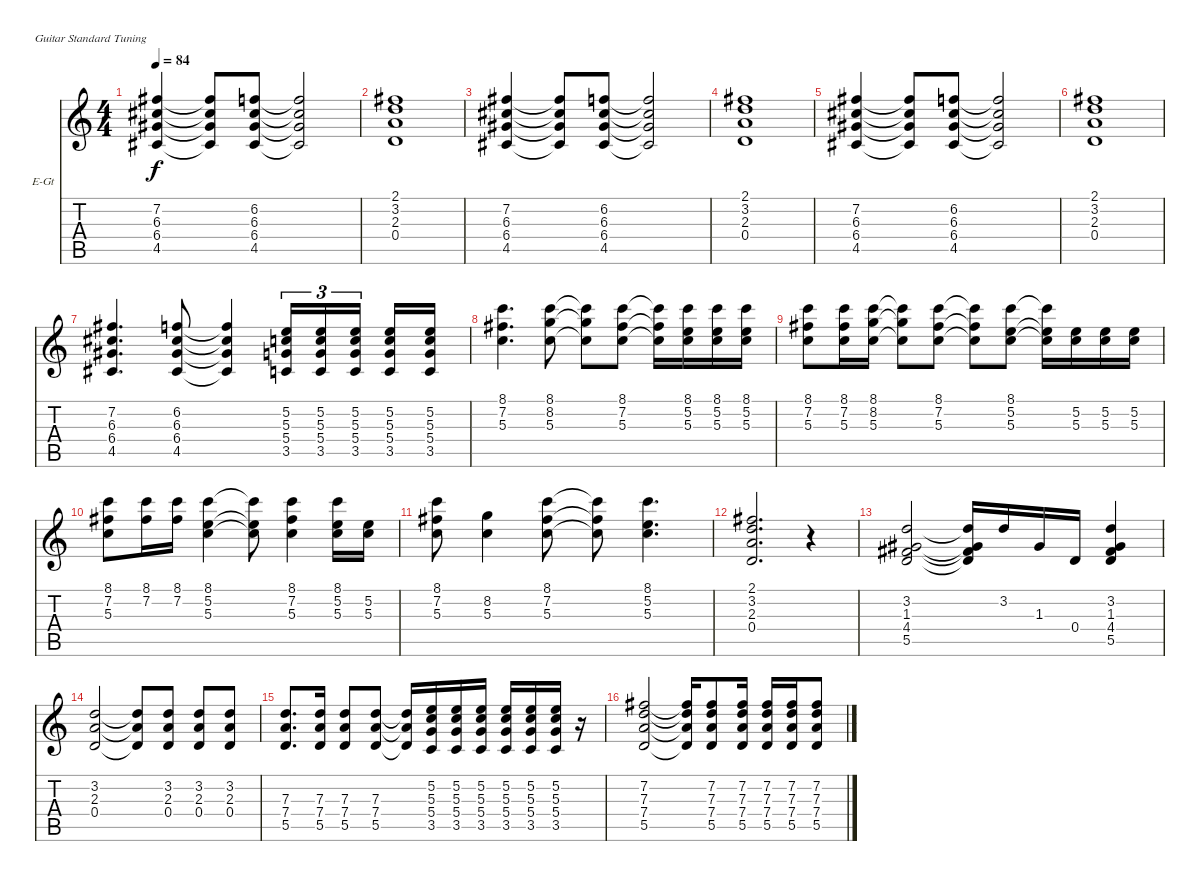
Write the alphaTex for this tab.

\defaultSystemsLayout 4
\bracketExtendMode nobrackets
\firstSystemTrackNameOrientation horizontal
\otherSystemsTrackNameOrientation horizontal
\track ("Stone Gossard (Clean)" "E-Gt") {instrument electricguitarclean}
\staff {score tabs}
\tuning (E4 B3 G3 D3 A2 E2)
\ts (4 4)
\tempo 84
\clef g2
\ks c
(7.2 6.3 6.4 4.5).4{dy f} (7.2{t} 6.3{t} 6.4{t} 4.5{t}).8 (6.2 6.3 6.4 4.5).8 (6.2{t} 6.3{t} 6.4{t} 4.5{t}).2 |
(2.1 3.2 2.3 0.4).1 |
(7.2 6.3 6.4 4.5).4 (7.2{t} 6.3{t} 6.4{t} 4.5{t}).8 (6.2 6.3 6.4 4.5).8 (6.2{t} 6.3{t} 6.4{t} 4.5{t}).2 |
(2.1 3.2 2.3 0.4).1 |
(7.2 6.3 6.4 4.5).4 (7.2{t} 6.3{t} 6.4{t} 4.5{t}).8 (6.2 6.3 6.4 4.5).8 (6.2{t} 6.3{t} 6.4{t} 4.5{t}).2 |
(2.1 3.2 2.3 0.4).1 |
(7.2 6.3 6.4 4.5).4{d} (6.2 6.3 6.4 4.5).8 (6.2{t} 6.3{t} 6.4{t} 4.5{t}).4 (5.2 5.3 5.4 3.5).16{tu (3 2)} (5.2 5.3 5.4 3.5).16{tu (3 2)} (5.2 5.3 5.4 3.5).16{tu (3 2)} (5.2 5.3 5.4 3.5).16 (5.2 5.3 5.4 3.5).16 |
(8.1 7.2 5.3).4{d} (8.1 8.2 5.3).8 (8.1{t} 8.2{t} 5.3{t}).8 (8.1 7.2 5.3).8 (8.1{t} 7.2{t} 5.3{t}).16 (8.1 5.2 5.3).16 (8.1 5.2 5.3).16 (8.1 5.2 5.3).16 |
(8.1 7.2 5.3).8 (8.1 7.2 5.3).16 (8.1 8.2 5.3).16 (8.1{t} 8.2{t} 5.3{t}).8 (8.1 7.2 5.3).8 (8.1{t} 7.2{t} 5.3{t}).8 (8.1 5.2 5.3).8 (8.1{t} 5.2{t} 5.3{t}).16 (5.2 5.3).16 (5.2 5.3).16 (5.2 5.3).16 |
(8.1 7.2 5.3).8 (8.1 7.2).16 (8.1 7.2).16 (8.1 5.2 5.3).4 (8.1{t} 5.2{t} 5.3{t}).8 (8.1 7.2 5.3).4 (8.1 5.2 5.3).16 (5.2 5.3).16 |
(8.1 7.2 5.3).8 (8.2 5.3).4 (8.1 7.2 5.3).8 (8.1{t} 7.2{t} 5.3{t}).8 (8.1 5.2 5.3).4{d} |
(2.1 3.2 2.3 0.4).2{d} r.4 |
(3.2 1.3 4.4 5.5).2 (3.2{t} 1.3{t} 4.4{t} 5.5{t}).16 3.2.16 1.3.16 0.4.16 (3.2 1.3 4.4 5.5).4 |
(3.2 2.3 0.4).2 (3.2{t} 2.3{t} 0.4{t}).8 (3.2 2.3 0.4).8 (3.2 2.3 0.4).8 (3.2 2.3 0.4).8 |
(7.3 7.4 5.5).8{d} (7.3 7.4 5.5).16 (7.3 7.4 5.5).8 (7.3 7.4 5.5).8 (7.3{t} 7.4{t} 5.5{t}).16 (5.2 5.3 5.4 3.5).16 (5.2 5.3 5.4 3.5).16 (5.2 5.3 5.4 3.5).16 (5.2 5.3 5.4 3.5).16 (5.2 5.3 5.4 3.5).16 (5.2 5.3 5.4 3.5).16 r.16 |
(7.2 7.3 7.4 5.5).2 (7.2{t} 7.3{t} 7.4{t} 5.5{t}).16 (7.2 7.3 7.4 5.5).8 (7.2 7.3 7.4 5.5).16 (7.2 7.3 7.4 5.5).16 (7.2 7.3 7.4 5.5).16 (7.2 7.3 7.4 5.5).8
